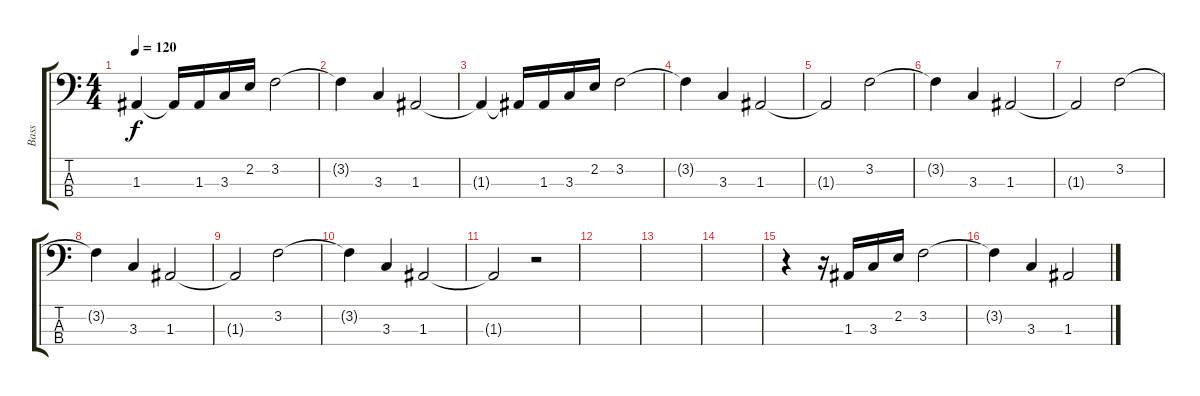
\track ("Bass" "Bass") {instrument electricbassfinger}
\staff {score tabs}
\tuning (G2 D2 A1 E1) {hide}
\ts (4 4)
\tempo 120
\clef f4
\ks c
1.3{t}.4{dy f} 1.3{t}.16 1.3.16 3.3.16 2.2.16 3.2.2 |
3.2{t}.4 3.3.4 1.3.2 |
1.3{t}.4 1.3{t}.16 1.3.16 3.3.16 2.2.16 3.2.2 |
3.2{t}.4 3.3.4 1.3.2 |
1.3{t}.2 3.2.2 |
3.2{t}.4 3.3.4 1.3.2 |
1.3{t}.2 3.2.2 |
3.2{t}.4 3.3.4 1.3.2 |
1.3{t}.2 3.2.2 |
3.2{t}.4 3.3.4 1.3.2 |
1.3{t}.2 r.2 |
|
|
|
r.4 r.16 1.3.16 3.3.16 2.2.16 3.2.2 |
3.2{t}.4 3.3.4 1.3.2
